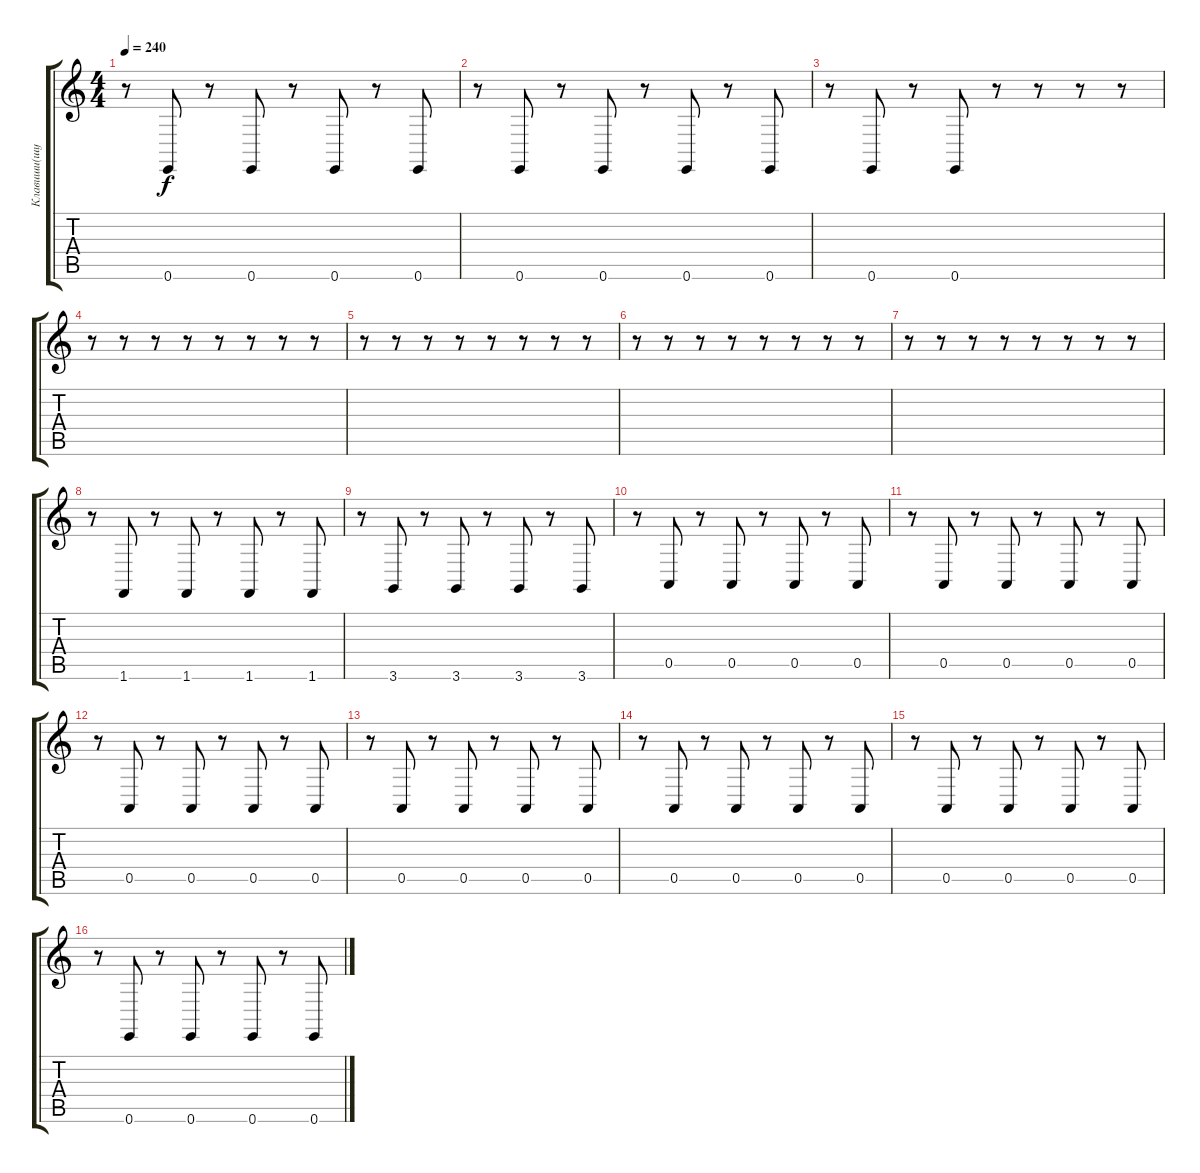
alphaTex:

\track ("Клавиши(шум)" "Клавиши(шу") {instrument clavinet}
\staff {score tabs}
\tuning (E4 B3 G3 D3 A2 E2) {hide}
\ts (4 4)
\tempo 240
\clef g2
\ks c
r.8{dy f} 0.6.8 r.8 0.6.8 r.8 0.6.8 r.8 0.6.8 |
r.8 0.6.8 r.8 0.6.8 r.8 0.6.8 r.8 0.6.8 |
r.8 0.6.8 r.8 0.6.8 r.8 r.8 r.8 r.8 |
r.8 r.8 r.8 r.8 r.8 r.8 r.8 r.8 |
r.8 r.8 r.8 r.8 r.8 r.8 r.8 r.8 |
r.8 r.8 r.8 r.8 r.8 r.8 r.8 r.8 |
r.8 r.8 r.8 r.8 r.8 r.8 r.8 r.8 |
r.8 1.6.8 r.8 1.6.8 r.8 1.6.8 r.8 1.6.8 |
r.8 3.6.8 r.8 3.6.8 r.8 3.6.8 r.8 3.6.8 |
r.8 0.5.8 r.8 0.5.8 r.8 0.5.8 r.8 0.5.8 |
r.8 0.5.8 r.8 0.5.8 r.8 0.5.8 r.8 0.5.8 |
r.8 0.5.8 r.8 0.5.8 r.8 0.5.8 r.8 0.5.8 |
r.8 0.5.8 r.8 0.5.8 r.8 0.5.8 r.8 0.5.8 |
r.8 0.5.8 r.8 0.5.8 r.8 0.5.8 r.8 0.5.8 |
r.8 0.5.8 r.8 0.5.8 r.8 0.5.8 r.8 0.5.8 |
r.8 0.6.8 r.8 0.6.8 r.8 0.6.8 r.8 0.6.8
